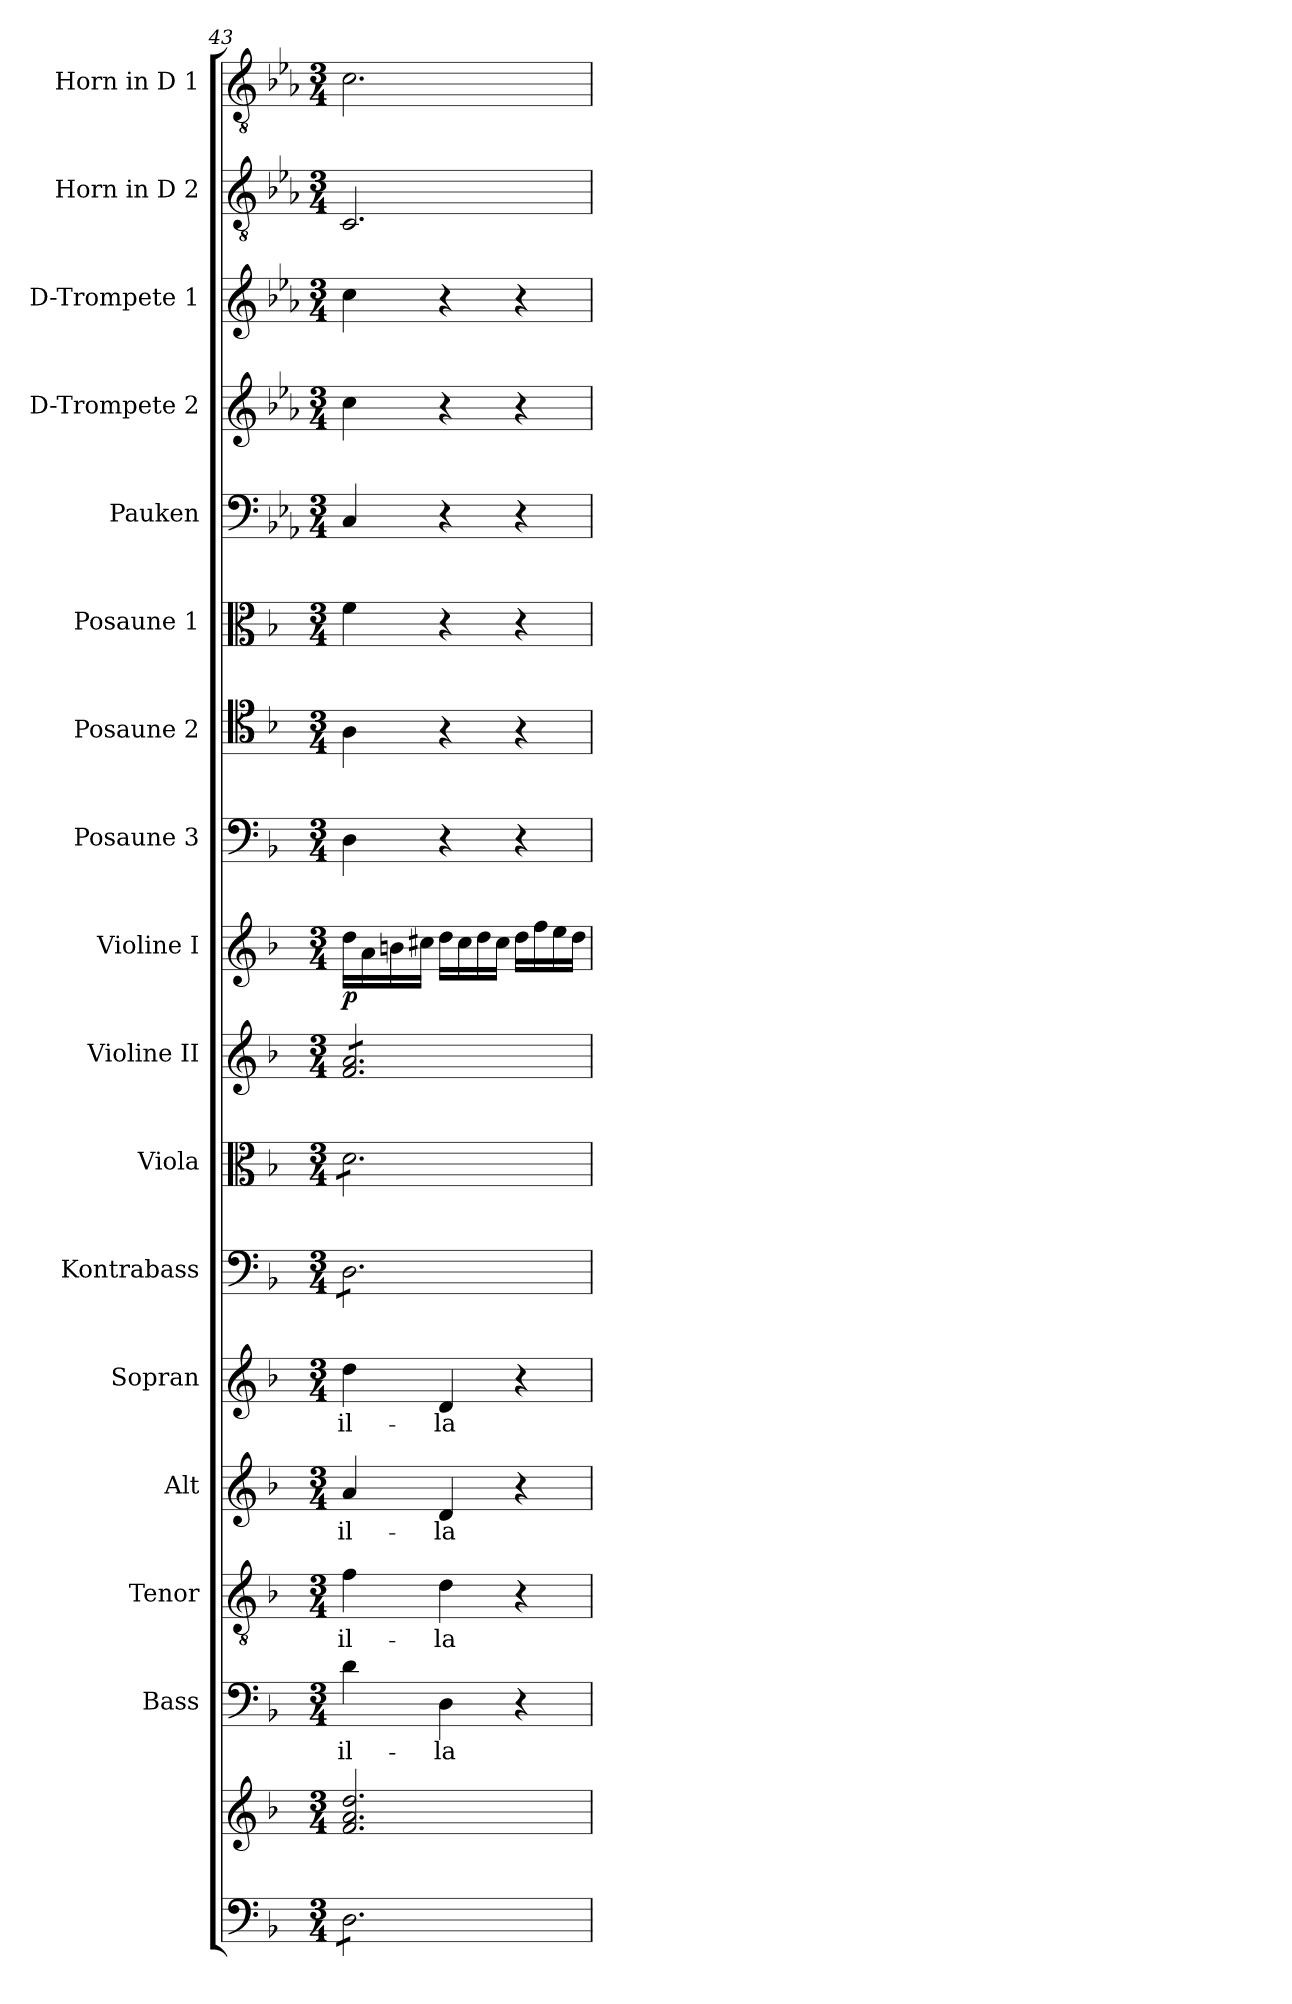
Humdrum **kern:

**kern	**kern	**kern	**text	**kern	**text	**kern	**text	**kern	**text	**kern	**kern	**kern	**kern	**dynam	**kern	**kern	**kern	**kern	**kern	**kern	**kern	**kern
*part17	*part17	*part16	*part16	*part15	*part15	*part14	*part14	*part13	*part13	*part12	*part11	*part10	*part9	*part9	*part8	*part7	*part6	*part5	*part4	*part3	*part2	*part1
*staff18	*staff17	*staff16	*staff16	*staff15	*staff15	*staff14	*staff14	*staff13	*staff13	*staff12	*staff11	*staff10	*staff9	*staff9	*staff8	*staff7	*staff6	*staff5	*staff4	*staff3	*staff2	*staff1
*	*	*I"Bass	*	*I"Tenor	*	*I"Alt	*	*I"Sopran	*	*I"Kontrabass	*I"Viola	*I"Violine II	*I"Violine I	*	*I"Posaune 3	*I"Posaune 2	*I"Posaune 1	*I"Pauken	*I"D-Trompete 2	*I"D-Trompete 1	*I"Horn in D 2	*I"Horn in D 1
*	*	*I'B.	*	*I'T.	*	*I'A.	*	*I'S.	*	*I'Kb.	*I'Vla.	*I'Vl. II	*I'Vl. I	*	*I'Pos. 3	*I'Pos. 2	*I'Pos. 1	*I'Pk.	*I'D Trp. 2	*I'D Trp. 1	*I'Hrn. 2	*I'Hrn. 1
*clefF4	*clefG2	*clefF4	*	*clefGv2	*	*clefG2	*	*clefG2	*	*clefF4	*clefC3	*clefG2	*clefG2	*	*clefF4	*clefC4	*clefC3	*clefF4	*clefG2	*clefG2	*clefGv2	*clefGv2
*	*	*	*	*	*	*	*	*	*	*ITrd7c12	*	*	*	*	*	*	*	*ITrd-1c-2	*ITrd-1c-2	*ITrd-1c-2	*ITrd-1c-2	*ITrd-1c-2
*k[b-]	*k[b-]	*k[b-]	*	*k[b-]	*	*k[b-]	*	*k[b-]	*	*k[b-]	*k[b-]	*k[b-]	*k[b-]	*	*k[b-]	*k[b-]	*k[b-]	*k[b-]	*k[b-]	*k[b-]	*k[b-]	*k[b-]
*F:	*F:	*F:	*	*F:	*	*F:	*	*F:	*	*F:	*F:	*F:	*F:	*	*F:	*F:	*F:	*F:	*F:	*F:	*F:	*F:
*M3/4	*M3/4	*M3/4	*	*M3/4	*	*M3/4	*	*M3/4	*	*M3/4	*M3/4	*M3/4	*M3/4	*	*M3/4	*M3/4	*M3/4	*M3/4	*M3/4	*M3/4	*M3/4	*M3/4
=43	=43	=43	=43	=43	=43	=43	=43	=43	=43	=43	=43	=43	=43	=43	=43	=43	=43	=43	=43	=43	=43	=43
!	!	!	!LO:LY:b	!	!LO:LY:b	!	!LO:LY:b	!	!LO:LY:b	!	!	!	!	!LO:DY:b	!	!	!	!	!	!	!	!
*tremolo	*	*	*	*	*	*	*	*	*	*	*	*	*	*	*	*	*	*	*	*	*	*
*	*	*	*	*	*	*	*	*	*	*tremolo	*	*	*	*	*	*	*	*	*	*	*	*
*	*	*	*	*	*	*	*	*	*	*	*tremolo	*	*	*	*	*	*	*	*	*	*	*
*	*	*	*	*	*	*	*	*	*	*	*	*tremolo	*	*	*	*	*	*	*	*	*	*
8D\L	2.f/ 2.a/ 2.dd/	4d\	il-	4f\	il-	4a/	il-	4dd\	il-	8DD\L	8d\L	8f/ 8a/L	16dd\LL	p	4D\	4A\	4f\	4D/	4dd\	4dd\	2.D/	2.d\
.	.	.	.	.	.	.	.	.	.	.	.	.	16a\	.	.	.	.	.	.	.	.	.
8D\	.	.	.	.	.	.	.	.	.	8DD\	8d\	8f/ 8a/	16bn\	.	.	.	.	.	.	.	.	.
.	.	.	.	.	.	.	.	.	.	.	.	.	16cc#X\JJ	.	.	.	.	.	.	.	.	.
!	!	!	!LO:LY:b	!	!LO:LY:b	!	!LO:LY:b	!	!LO:LY:b	!	!	!	!	!	!	!	!	!	!	!	!	!
8D\	.	4D\	-la	4d\	-la	4d/	-la	4d/	-la	8DD\	8d\	8f/ 8a/	16dd\LL	.	4r	4r	4r	4r	4r	4r	.	.
.	.	.	.	.	.	.	.	.	.	.	.	.	16cc#\	.	.	.	.	.	.	.	.	.
8D\	.	.	.	.	.	.	.	.	.	8DD\	8d\	8f/ 8a/	16dd\	.	.	.	.	.	.	.	.	.
.	.	.	.	.	.	.	.	.	.	.	.	.	16cc#\JJ	.	.	.	.	.	.	.	.	.
8D\	.	4r	.	4r	.	4r	.	4r	.	8DD\	8d\	8f/ 8a/	16dd\LL	.	4r	4r	4r	4r	4r	4r	.	.
.	.	.	.	.	.	.	.	.	.	.	.	.	16ff\	.	.	.	.	.	.	.	.	.
8D\J	.	.	.	.	.	.	.	.	.	8DD\J	8d\J	8f/ 8a/J	16ee\	.	.	.	.	.	.	.	.	.
*	*	*	*	*	*	*	*	*	*	*	*	*Xtremolo	*	*	*	*	*	*	*	*	*	*
*	*	*	*	*	*	*	*	*	*	*	*Xtremolo	*	*	*	*	*	*	*	*	*	*	*
*	*	*	*	*	*	*	*	*	*	*Xtremolo	*	*	*	*	*	*	*	*	*	*	*	*
*Xtremolo	*	*	*	*	*	*	*	*	*	*	*	*	*	*	*	*	*	*	*	*	*	*
.	.	.	.	.	.	.	.	.	.	.	.	.	16dd\JJ	.	.	.	.	.	.	.	.	.
=	=	=	=	=	=	=	=	=	=	=	=	=	=	=	=	=	=	=	=	=	=	=
*-	*-	*-	*-	*-	*-	*-	*-	*-	*-	*-	*-	*-	*-	*-	*-	*-	*-	*-	*-	*-	*-	*-
